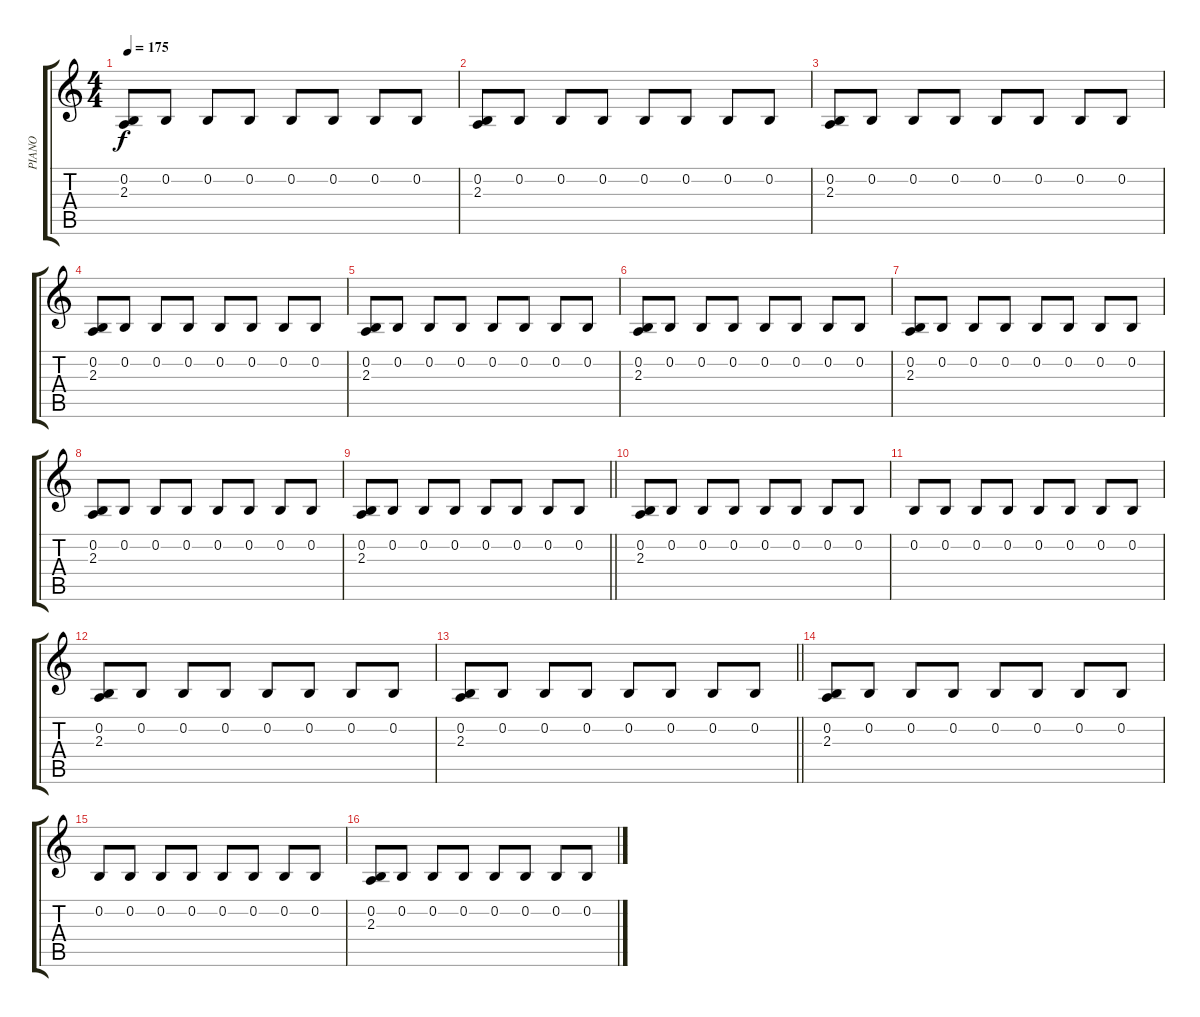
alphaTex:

\track ("PIANO" "PIANO") {instrument acousticgrandpiano}
\staff {score tabs}
\tuning (E4 B3 G3 D3 A2 E2) {hide}
\ts (4 4)
\tempo 175
\clef g2
\ks c
(0.2 2.3).8{dy f} 0.2.8 0.2.8 0.2.8 0.2.8 0.2.8 0.2.8 0.2.8 |
(0.2 2.3).8 0.2.8 0.2.8 0.2.8 0.2.8 0.2.8 0.2.8 0.2.8 |
(0.2 2.3).8 0.2.8 0.2.8 0.2.8 0.2.8 0.2.8 0.2.8 0.2.8 |
(0.2 2.3).8 0.2.8 0.2.8 0.2.8 0.2.8 0.2.8 0.2.8 0.2.8 |
(0.2 2.3).8 0.2.8 0.2.8 0.2.8 0.2.8 0.2.8 0.2.8 0.2.8 |
(0.2 2.3).8 0.2.8 0.2.8 0.2.8 0.2.8 0.2.8 0.2.8 0.2.8 |
(0.2 2.3).8 0.2.8 0.2.8 0.2.8 0.2.8 0.2.8 0.2.8 0.2.8 |
(0.2 2.3).8 0.2.8 0.2.8 0.2.8 0.2.8 0.2.8 0.2.8 0.2.8 |
\barLineRight lightlight
(0.2 2.3).8 0.2.8 0.2.8 0.2.8 0.2.8 0.2.8 0.2.8 0.2.8 |
(0.2 2.3).8 0.2.8 0.2.8 0.2.8 0.2.8 0.2.8 0.2.8 0.2.8 |
0.2.8 0.2.8 0.2.8 0.2.8 0.2.8 0.2.8 0.2.8 0.2.8 |
(0.2 2.3).8 0.2.8 0.2.8 0.2.8 0.2.8 0.2.8 0.2.8 0.2.8 |
\barLineRight lightlight
(0.2 2.3).8 0.2.8 0.2.8 0.2.8 0.2.8 0.2.8 0.2.8 0.2.8 |
(0.2 2.3).8 0.2.8 0.2.8 0.2.8 0.2.8 0.2.8 0.2.8 0.2.8 |
0.2.8 0.2.8 0.2.8 0.2.8 0.2.8 0.2.8 0.2.8 0.2.8 |
(0.2 2.3).8 0.2.8 0.2.8 0.2.8 0.2.8 0.2.8 0.2.8 0.2.8
